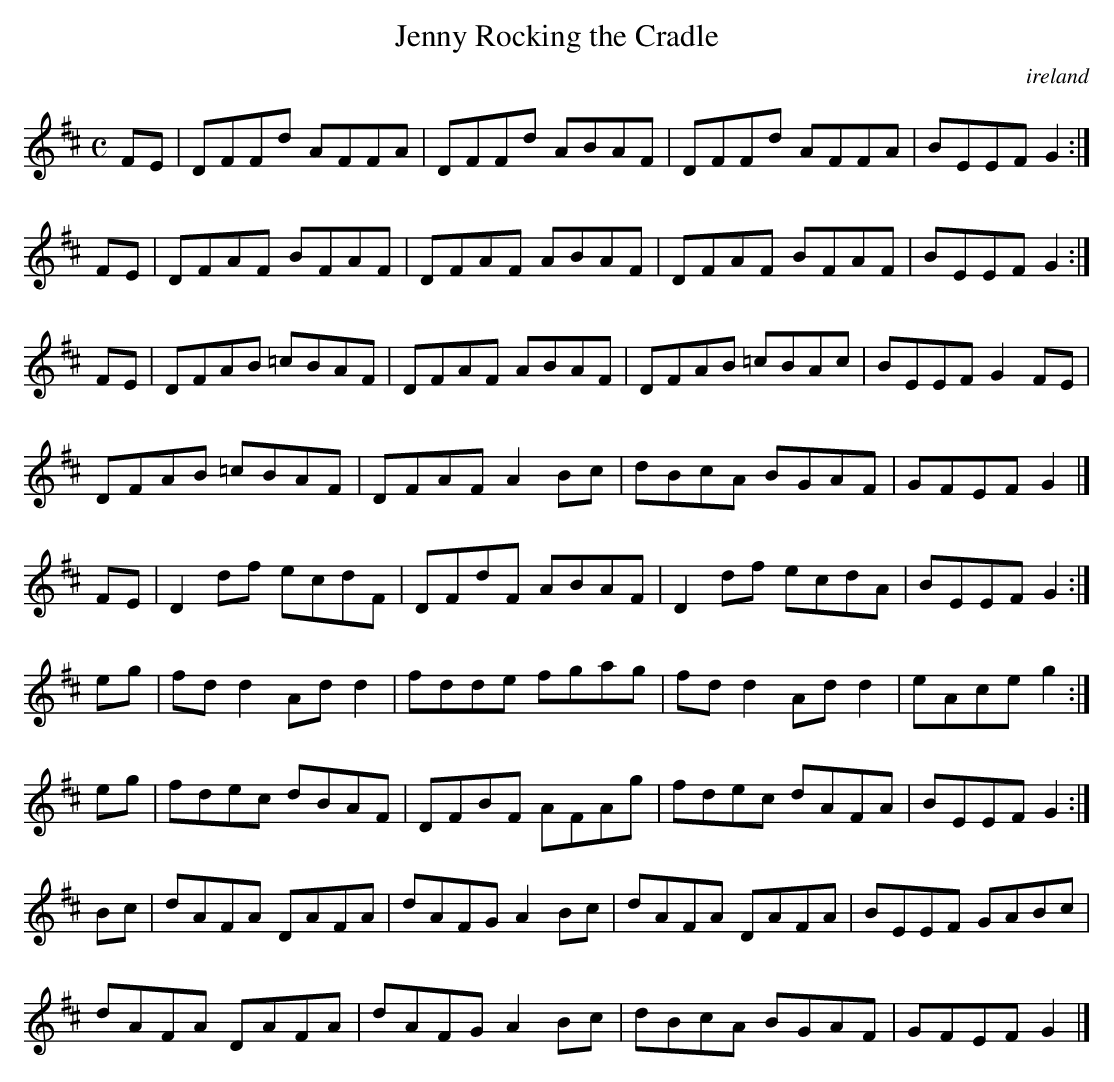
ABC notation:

X:1
T:Jenny Rocking the Cradle
O:ireland
M:C
L:1/8
K:D Major
FE|DFFd AFFA|DFFd ABAF|DFFd AFFA|BEEF G2:|!
FE|DFAF BFAF|DFAF ABAF|DFAF BFAF|BEEF G2:|!
FE|DFAB =cBAF|DFAF ABAF|DFAB =cBAc|BEEF G2FE|!
DFAB =cBAF|DFAF A2Bc|dBcA BGAF|GFEF G2|]!
FE|D2df ecdF|DFdF ABAF|D2df ecdA|BEEF G2:|!
eg|fdd2 Add2|fdde fgag|fdd2 Add2|eAce g2:|!
eg|fdec dBAF|DFBF AFAg|fdec dAFA|BEEF G2:|!
Bc|dAFA DAFA|dAFG A2Bc|dAFA DAFA|BEEF GABc|!
dAFA DAFA|dAFG A2Bc|dBcA BGAF|GFEF G2|]!
